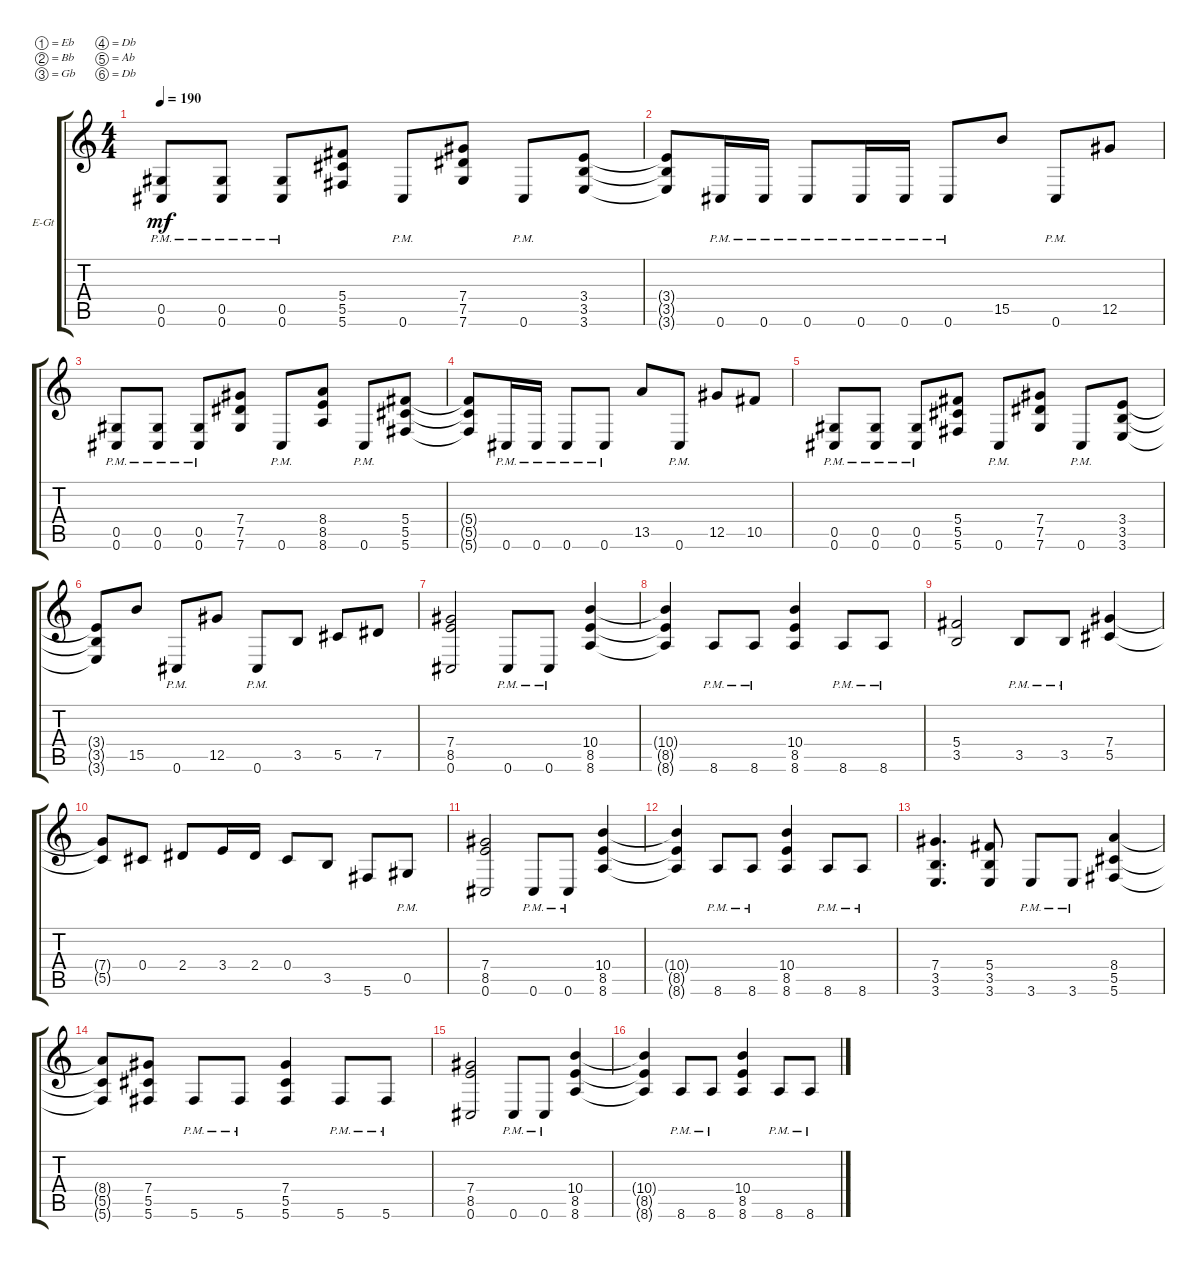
\defaultSystemsLayout 4
\bracketExtendMode groupsimilarinstruments
\firstSystemTrackNameOrientation horizontal
\otherSystemsTrackNameOrientation horizontal
\track ("Electric Guitar" "E-Gt") {instrument distortionguitar}
\staff {score tabs}
\tuning (Eb4 Bb3 Gb3 Db3 Ab2 Db2)
\ts (4 4)
\tempo 190
\clef g2
\scale
0.333333
\ks c
(0.6{pm} 0.5{pm}).8{dy mf} (0.6{pm} 0.5{pm}).8 (0.6{pm} 0.5{pm}).8 (5.6 5.5 5.4).8 0.6{pm}.8 (7.6 7.5 7.4).8 0.6{pm}.8 (3.6 3.5 3.4).8 |
\scale
0.333333 (3.5{t} 3.6{t} 3.4{t}).8 0.6{pm}.16 0.6{pm}.16 0.6{pm}.8 0.6{pm}.16 0.6{pm}.16 0.6{pm}.8 15.5.8 0.6{pm}.8 12.5.8 |
\scale
0.333333 (0.6{pm} 0.5{pm}).8 (0.6{pm} 0.5{pm}).8 (0.6{pm} 0.5{pm}).8 (7.6 7.5 7.4).8 0.6{pm}.8 (8.6 8.5 8.4).8 0.6{pm}.8 (5.6 5.5 5.4).8 |
\scale
0.333333 (5.5{t} 5.6{t} 5.4{t}).8 0.6{pm}.16 0.6{pm}.16 0.6{pm}.8 0.6{pm}.8 13.5.8 0.6{pm}.8 12.5.8 10.5.8 |
\scale
0.333333 (0.6{pm} 0.5{pm}).8 (0.6{pm} 0.5{pm}).8 (0.6{pm} 0.5{pm}).8 (5.6 5.5 5.4).8 0.6{pm}.8 (7.6 7.5 7.4).8 0.6{pm}.8 (3.6 3.5 3.4).8 |
\scale
0.333333 (3.6{t} 3.5{t} 3.4{t}).8 15.5.8 0.6{pm}.8 12.5.8 0.6{pm}.8 3.5.8 5.5.8 7.5.8 |
\scale
0.333333 (0.6 8.5 7.4).2 0.6{pm}.8 0.6{pm}.8 (8.6 8.5 10.4).4 |
\scale
0.333333 (8.6{t} 8.5{t} 10.4{t}).4 8.6{pm}.8 8.6{pm}.8 (8.6 8.5 10.4).4 8.6{pm}.8 8.6{pm}.8 |
\scale
0.333333 (3.5 5.4).2 3.5{pm}.8 3.5{pm}.8 (5.5 7.4).4 |
\scale
0.333333 (7.4{t} 5.5{t}).8 0.4.8 2.4.8 3.4.16 2.4.16 0.4.8 3.5.8 5.6.8 0.5{pm}.8 |
\scale
0.333333 (0.6 8.5 7.4).2 0.6{pm}.8 0.6{pm}.8 (8.6 8.5 10.4).4 |
\scale
0.333333 (8.6{t} 8.5{t} 10.4{t}).4 8.6{pm}.8 8.6{pm}.8 (8.6 8.5 10.4).4 8.6{pm}.8 8.6{pm}.8 |
\scale
0.333333 (3.6 3.5 7.4).4{d} (3.6 3.5 5.4).8 3.6{pm}.8 3.6{pm}.8 (5.6 5.5 8.4).4 |
\scale
0.333333 (5.6{t} 5.5{t} 8.4{t}).8 (5.6 5.5 7.4).8 5.6{pm}.8 5.6{pm}.8 (5.6 5.5 7.4).4 5.6{pm}.8 5.6{pm}.8 |
\scale
0.333333 (8.5 7.4 0.6).2 0.6{pm}.8 0.6{pm}.8 (8.6 8.5 10.4).4 |
\scale
0.333333 (8.6{t} 8.5{t} 10.4{t}).4 8.6{pm}.8 8.6{pm}.8 (8.6 8.5 10.4).4 8.6{pm}.8 8.6{pm}.8
